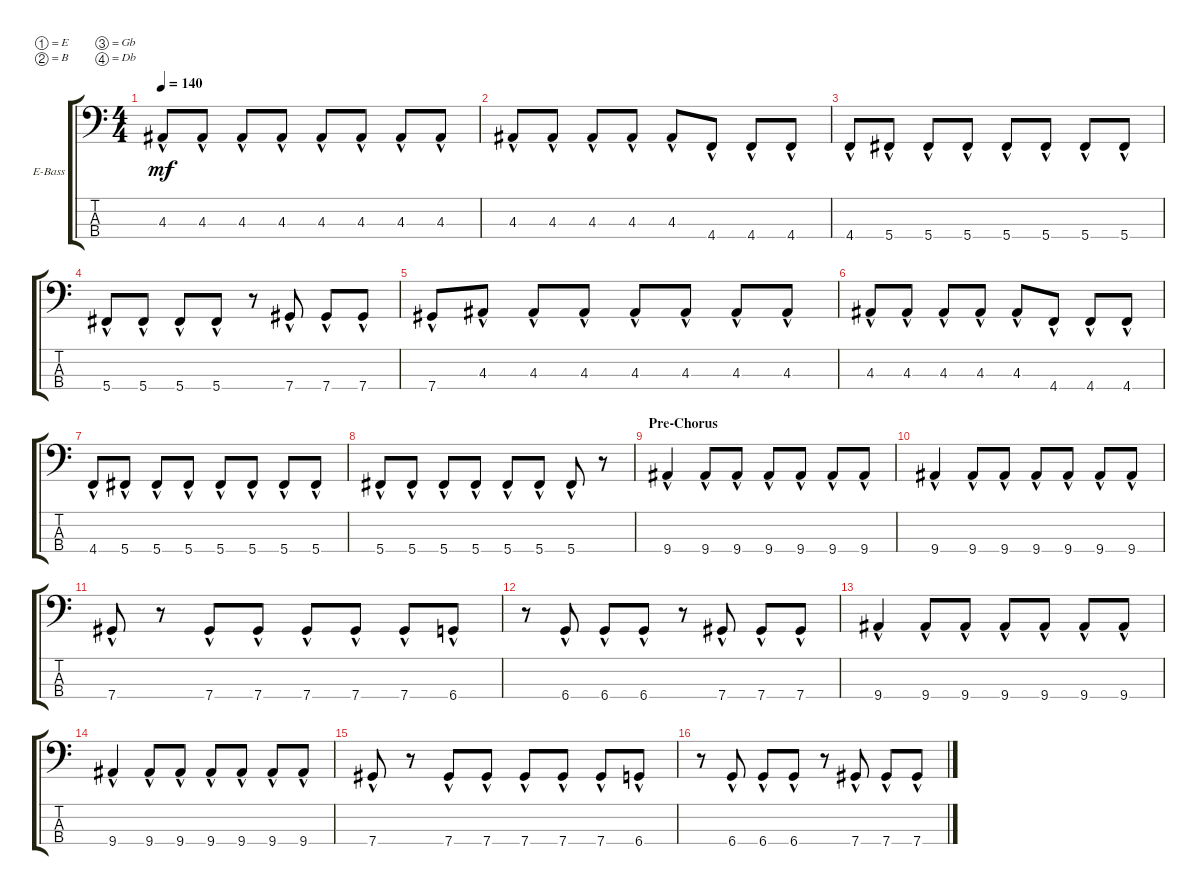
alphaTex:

\bracketExtendMode groupsimilarinstruments
\firstSystemTrackNameOrientation horizontal
\otherSystemsTrackNameOrientation horizontal
\track ("Alex" "E-Bass") {instrument electricbassfinger}
\staff {score tabs}
\tuning (E2 B1 Gb1 Db1)
\ts (4 4)
\tempo 140
\clef f4
\ks c
4.3{hac}.8{dy mf} 4.3{hac}.8 4.3{hac}.8 4.3{hac}.8 4.3{hac}.8 4.3{hac}.8 4.3{hac}.8 4.3{hac}.8 |
4.3{hac}.8 4.3{hac}.8 4.3{hac}.8 4.3{hac}.8 4.3{hac}.8 4.4{hac}.8 4.4{hac}.8 4.4{hac}.8 |
4.4{hac}.8 5.4{hac}.8 5.4{hac}.8 5.4{hac}.8 5.4{hac}.8 5.4{hac}.8 5.4{hac}.8 5.4{hac}.8 |
5.4{hac}.8 5.4{hac}.8 5.4{hac}.8 5.4{hac}.8 r.8 7.4{hac}.8 7.4{hac}.8 7.4{hac}.8 |
7.4{hac}.8 4.3{hac}.8 4.3{hac}.8 4.3{hac}.8 4.3{hac}.8 4.3{hac}.8 4.3{hac}.8 4.3{hac}.8 |
4.3{hac}.8 4.3{hac}.8 4.3{hac}.8 4.3{hac}.8 4.3{hac}.8 4.4{hac}.8 4.4{hac}.8 4.4{hac}.8 |
4.4{hac}.8 5.4{hac}.8 5.4{hac}.8 5.4{hac}.8 5.4{hac}.8 5.4{hac}.8 5.4{hac}.8 5.4{hac}.8 |
5.4{hac}.8 5.4{hac}.8 5.4{hac}.8 5.4{hac}.8 5.4{hac}.8 5.4{hac}.8 5.4{hac}.8 r.8 |
\section ("" "Pre-Chorus")
9.4{hac}.4 9.4{hac}.8 9.4{hac}.8 9.4{hac}.8 9.4{hac}.8 9.4{hac}.8 9.4{hac}.8 |
9.4{hac}.4 9.4{hac}.8 9.4{hac}.8 9.4{hac}.8 9.4{hac}.8 9.4{hac}.8 9.4{hac}.8 |
7.4{hac}.8 r.8 7.4{hac}.8 7.4{hac}.8 7.4{hac}.8 7.4{hac}.8 7.4{hac}.8 6.4{hac}.8 |
r.8 6.4{hac}.8 6.4{hac}.8 6.4{hac}.8 r.8 7.4{hac}.8 7.4{hac}.8 7.4{hac}.8 |
9.4{hac}.4 9.4{hac}.8 9.4{hac}.8 9.4{hac}.8 9.4{hac}.8 9.4{hac}.8 9.4{hac}.8 |
9.4{hac}.4 9.4{hac}.8 9.4{hac}.8 9.4{hac}.8 9.4{hac}.8 9.4{hac}.8 9.4{hac}.8 |
7.4{hac}.8 r.8 7.4{hac}.8 7.4{hac}.8 7.4{hac}.8 7.4{hac}.8 7.4{hac}.8 6.4{hac}.8 |
r.8 6.4{hac}.8 6.4{hac}.8 6.4{hac}.8 r.8 7.4{hac}.8 7.4{hac}.8 7.4{hac}.8
